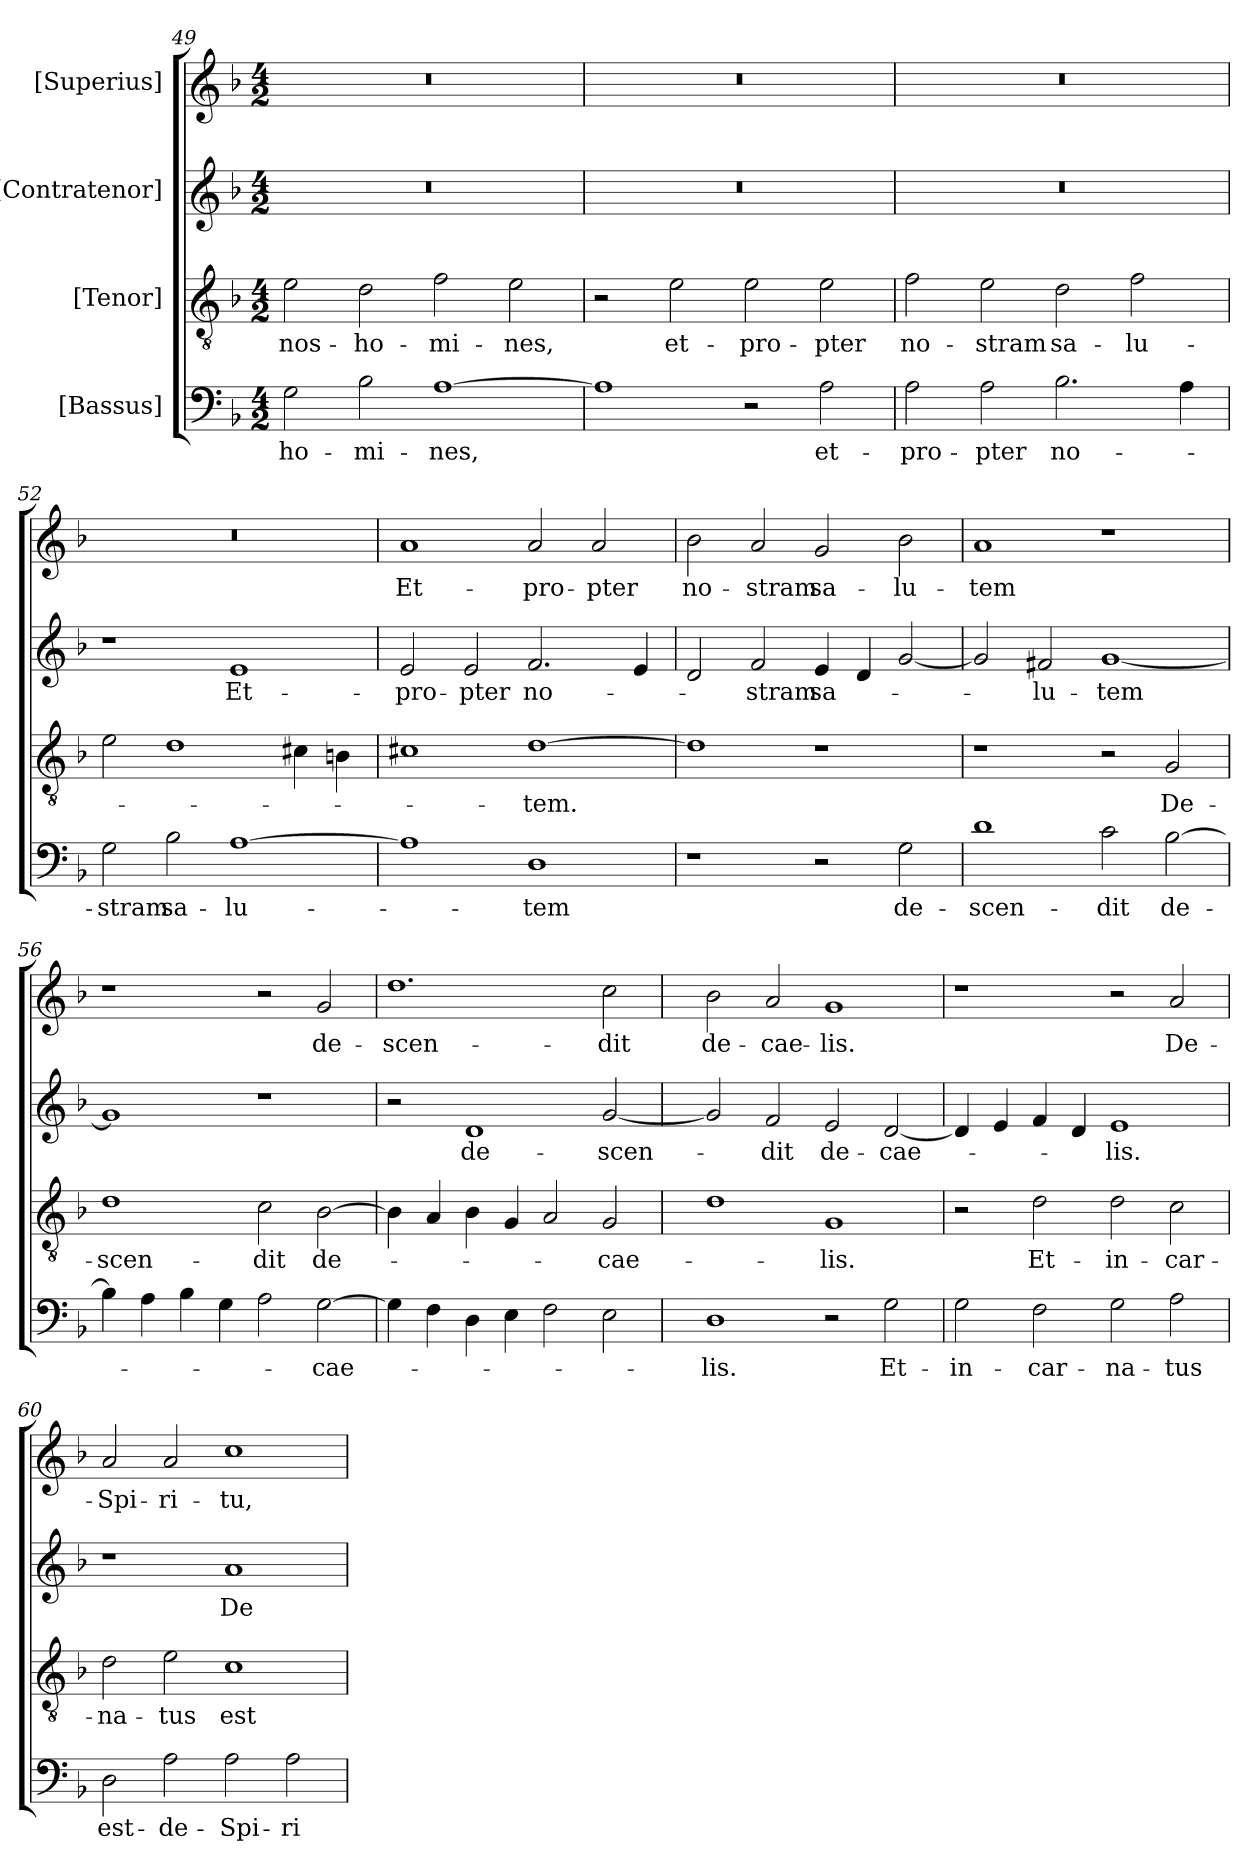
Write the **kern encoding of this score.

**kern	**text	**kern	**text	**kern	**text	**kern	**text
*part4	*part4	*part3	*part3	*part2	*part2	*part1	*part1
*staff4	*staff4	*staff3	*staff3	*staff2	*staff2	*staff1	*staff1
*I"[Bassus]	*	*I"[Tenor]	*	*I"[Contratenor]	*	*I"[Superius]	*
*clefF4	*	*clefGv2	*	*clefG2	*	*clefG2	*
*k[b-]	*	*k[b-]	*	*k[b-]	*	*k[b-]	*
*M4/2	*	*M4/2	*	*M4/2	*	*M4/2	*
=49	=49	=49	=49	=49	=49	=49	=49
2G\	ho-	2e\	nos-	0r	.	0r	.
2B-\	-mi-	2d\	ho-	.	.	.	.
[1A\	-nes,	2f\	-mi-	.	.	.	.
.	.	2e\	-nes,	.	.	.	.
=50	=50	=50	=50	=50	=50	=50	=50
1A\]	.	2r	.	0r	.	0r	.
.	.	2e\	et-	.	.	.	.
2r	.	2e\	pro-	.	.	.	.
2A\	et-	2e\	-pter	.	.	.	.
=51	=51	=51	=51	=51	=51	=51	=51
2A\	pro-	2f\	no-	0r	.	0r	.
2A\	-pter	2e\	-stram	.	.	.	.
2.B-\	no-	2d\	sa-	.	.	.	.
.	.	2f\	-lu-	.	.	.	.
4A\	.	.	.	.	.	.	.
=52	=52	=52	=52	=52	=52	=52	=52
2G\	-stram	2e\	.	1r	.	0r	.
2B-\	sa-	1d\	.	.	.	.	.
[1A\	-lu-	.	.	1e/	Et-	.	.
.	.	4c#X\	.	.	.	.	.
.	.	4Bn\	.	.	.	.	.
=53	=53	=53	=53	=53	=53	=53	=53
1A\]	.	1c#X\	.	2e/	pro-	1a/	Et-
.	.	.	.	2e/	-pter	.	.
1D\	-tem	[1d\	-tem.	2.f/	no-	2a/	pro-
.	.	.	.	.	.	2a/	-pter
.	.	.	.	4e/	.	.	.
=54	=54	=54	=54	=54	=54	=54	=54
1r	.	1d\]	.	2d/	.	2b-\	no-
.	.	.	.	2f/	-stram	2a/	-stram
2r	.	1r	.	4e/	sa-	2g/	sa-
.	.	.	.	4d/	.	.	.
2G\	de-	.	.	[2g/	.	2b-\	-lu-
=55	=55	=55	=55	=55	=55	=55	=55
1d\	-scen-	1r	.	2g/]	.	1a/	-tem
.	.	.	.	2f#X/	-lu-	.	.
2c\	-dit	2r	.	[1g/	-tem	1r	.
[2B-\	de-	2G/	De-	.	.	.	.
=56	=56	=56	=56	=56	=56	=56	=56
4B-\]	.	1d\	-scen-	1g/]	.	1r	.
4A\	.	.	.	.	.	.	.
4B-\	.	.	.	.	.	.	.
4G\	.	.	.	.	.	.	.
2A\	.	2c\	-dit	1r	.	2r	.
[2G\	cae-	[2B-\	de-	.	.	2g/	de-
=57	=57	=57	=57	=57	=57	=57	=57
4G\]	.	4B-\]	.	2r	.	1.dd\	-scen-
4F\	.	4A/	.	.	.	.	.
4D\	.	4B-\	.	1d/	de-	.	.
4E\	.	4G/	.	.	.	.	.
2F\	.	2A/	.	.	.	.	.
2E\	.	2G/	cae-	[2g/	-scen-	2cc\	-dit
=58	=58	=58	=58	=58	=58	=58	=58
1D\	-lis.	1d\	.	2g/]	.	2b-\	de-
.	.	.	.	2f/	-dit	2a/	cae-
2r	.	1G/	-lis.	2e/	de-	1g/	-lis.
2G\	Et-	.	.	[2d/	cae-	.	.
=59	=59	=59	=59	=59	=59	=59	=59
2G\	in-	2r	.	4d/]	.	1r	.
.	.	.	.	4e/	.	.	.
2F\	-car-	2d\	Et-	4f/	.	.	.
.	.	.	.	4d/	.	.	.
2G\	-na-	2d\	in-	1e/	-lis.	2r	.
2A\	-tus	2c\	-car-	.	.	2a/	De-
=60	=60	=60	=60	=60	=60	=60	=60
2D\	est-	2d\	-na-	1r	.	2a/	Spi-
2A\	de-	2e\	-tus	.	.	2a/	-ri-
2A\	Spi-	1c\	est-	1a/	De-	1cc\	-tu,
2A\	-ri-	.	.	.	.	.	.
=	=	=	=	=	=	=	=
*-	*-	*-	*-	*-	*-	*-	*-
